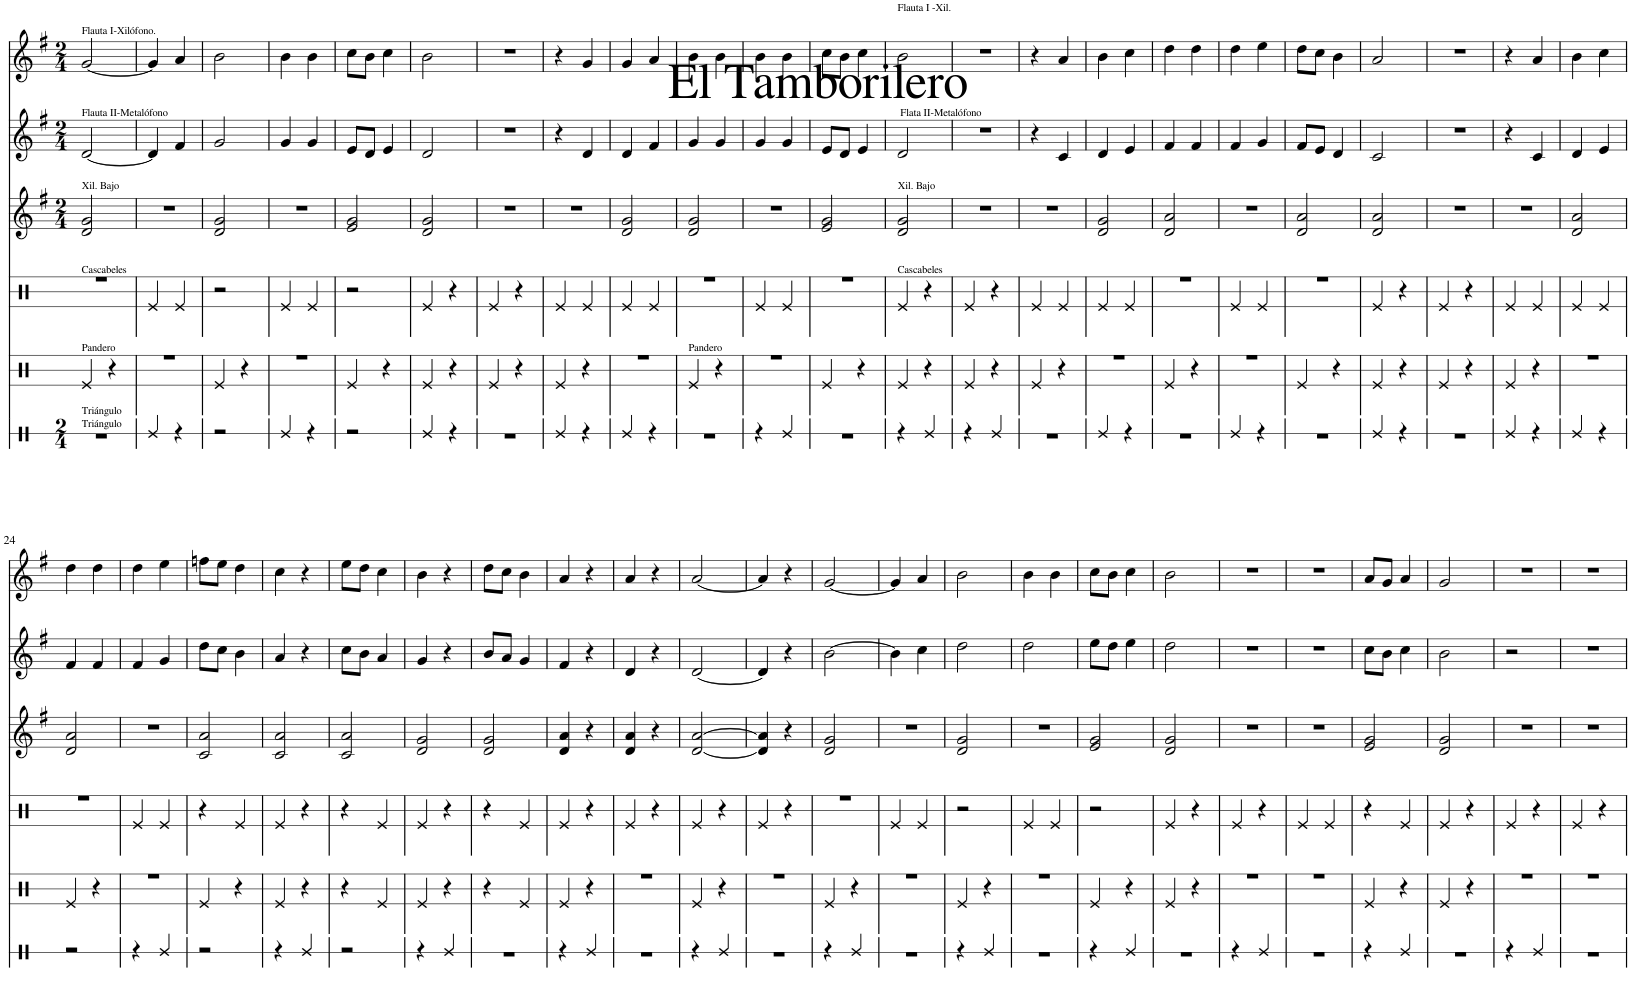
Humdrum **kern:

**kern	**kern	**kern	**kern	**kern	**kern
*part6	*part5	*part4	*part3	*part2	*part1
*staff6	*staff5	*staff4	*staff3	*staff2	*staff1
*I"Triangle	*I"Drumset 3 lines	*I"Drumset 3 lines	*I"Voice	*I"Voice	*I"Voice
*stria1	*stria3	*stria3	*	*	*
*clefX	*clefX	*clefX	*clefG2	*clefG2	*clefG2
*k[]	*k[]	*k[]	*k[f#]	*k[f#]	*k[f#]
*M2/4	*	*	*M2/4	*M2/4	*M2/4
=1	=1	=1	=1	=1	=1
!	!	!	!	!	!LO:TX:a:t=Flauta I-Xilófono.
!	!	!	!	!LO:TX:a:t=Flauta II-Metalófono	!
!	!	!	!LO:TX:a:t=Xil. Bajo	!	!
!	!	!LO:TX:a:t=Cascabeles	!	!	!
!	!LO:TX:a:t=Pandero	!	!	!	!
!LO:TX:a:t=Triángulo	!	!	!	!	!
!LO:TX:a:t=Triángulo	!	!	!	!	!
2r	4Rg/	1r	2d/ 2g/	[2d/	[2g/
.	4r	.	.	.	.
2ryy	2ryy	.	2ryy	2ryy	2ryy
=2	=2	=2	=2	=2	=2
4Re/	1r	4Rg/	2r	4d/]	4g/]
4r	.	4Rg/	.	4f#/	4a/
2ryy	.	2ryy	2ryy	2ryy	2ryy
=3	=3	=3	=3	=3	=3
2r	4Rg/	2r	2d/ 2g/	2g/	2b\
.	4r	.	.	.	.
=4	=4	=4	=4	=4	=4
4Re/	1r	4Rg/	2r	4g/	4b\
4r	.	4Rg/	.	4g/	4b\
2ryy	.	2ryy	2ryy	2ryy	2ryy
=5	=5	=5	=5	=5	=5
2r	4Rg/	2r	2e/ 2g/	8e/L	8cc\L
.	.	.	.	8d/J	8b\J
.	4r	.	.	4e/	4cc\
=6	=6	=6	=6	=6	=6
4Re/	4Rg/	4Rg/	2d/ 2g/	2d/	2b\
4r	4r	4r	.	.	.
=7	=7	=7	=7	=7	=7
2r	4Rg/	4Rg/	2r	2r	2r
.	4r	4r	.	.	.
=8	=8	=8	=8	=8	=8
4Re/	4Rg/	4Rg/	2r	4r	4r
4r	4r	4Rg/	.	4d/	4g/
=9	=9	=9	=9	=9	=9
4Re/	1r	4Rg/	2d/ 2g/	4d/	4g/
4r	.	4Rg/	.	4f#/	4a/
2ryy	.	2ryy	2ryy	2ryy	2ryy
=10	=10	=10	=10	=10	=10
!	!LO:TX:a:t=Pandero	!	!	!	!
2r	4Rg/	1r	2d/ 2g/	4g/	4b\
.	4r	.	.	4g/	4b\
2ryy	2ryy	.	2ryy	2ryy	2ryy
=11	=11	=11	=11	=11	=11
4r	1r	4Rg/	2r	4g/	4b\
4Re/	.	4Rg/	.	4g/	4b\
2ryy	.	2ryy	2ryy	2ryy	2ryy
=12	=12	=12	=12	=12	=12
2r	4Rg/	1r	2e/ 2g/	8e/L	8cc\L
.	.	.	.	8d/J	8b\J
.	4r	.	.	4e/	4cc\
2ryy	2ryy	.	2ryy	2ryy	2ryy
=13	=13	=13	=13	=13	=13
!	!	!	!	!	!LO:TX:a:t=Flauta I -Xil.
!	!	!	!	!LO:TX:a:t=Flata II-Metalófono	!
!	!	!	!LO:TX:a:t=Xil. Bajo	!	!
!	!	!LO:TX:a:t=Cascabeles	!	!	!
4r	4Rg/	4Rg/	2d/ 2g/	2d/	2b\
4Re/	4r	4r	.	.	.
=14	=14	=14	=14	=14	=14
4r	4Rg/	4Rg/	2r	2r	2r
4Re/	4r	4r	.	.	.
=15	=15	=15	=15	=15	=15
2r	4Rg/	4Rg/	2r	4r	4r
.	4r	4Rg/	.	4c/	4a/
=16	=16	=16	=16	=16	=16
4Re/	1r	4Rg/	2d/ 2g/	4d/	4b\
4r	.	4Rg/	.	4e/	4cc\
2ryy	.	2ryy	2ryy	2ryy	2ryy
=17	=17	=17	=17	=17	=17
2r	4Rg/	1r	2d/ 2a/	4f#/	4dd\
.	4r	.	.	4f#/	4dd\
2ryy	2ryy	.	2ryy	2ryy	2ryy
=18	=18	=18	=18	=18	=18
4Re/	1r	4Rg/	2r	4f#/	4dd\
4r	.	4Rg/	.	4g/	4ee\
2ryy	.	2ryy	2ryy	2ryy	2ryy
=19	=19	=19	=19	=19	=19
2r	4Rg/	1r	2d/ 2a/	8f#/L	8dd\L
.	.	.	.	8e/J	8cc\J
.	4r	.	.	4d/	4b\
2ryy	2ryy	.	2ryy	2ryy	2ryy
=20	=20	=20	=20	=20	=20
4Re/	4Rg/	4Rg/	2d/ 2a/	2c/	2a/
4r	4r	4r	.	.	.
=21	=21	=21	=21	=21	=21
2r	4Rg/	4Rg/	2r	2r	2r
.	4r	4r	.	.	.
=22	=22	=22	=22	=22	=22
4Re/	4Rg/	4Rg/	2r	4r	4r
4r	4r	4Rg/	.	4c/	4a/
=23	=23	=23	=23	=23	=23
4Re/	1r	4Rg/	2d/ 2a/	4d/	4b\
4r	.	4Rg/	.	4e/	4cc\
2ryy	.	2ryy	2ryy	2ryy	2ryy
!!LO:LB:g=z
=24	=24	=24	=24	=24	=24
2r	4Rg/	1r	2d/ 2a/	4f#/	4dd\
.	4r	.	.	4f#/	4dd\
2ryy	2ryy	.	2ryy	2ryy	2ryy
=25	=25	=25	=25	=25	=25
4r	1r	4Rg/	2r	4f#/	4dd\
4Re/	.	4Rg/	.	4g/	4ee\
2ryy	.	2ryy	2ryy	2ryy	2ryy
=26	=26	=26	=26	=26	=26
2r	4Rg/	4r	2c/ 2a/	8dd\L	8ffn\L
.	.	.	.	8cc\J	8ee\J
.	4r	4Rg/	.	4b\	4dd\
=27	=27	=27	=27	=27	=27
4r	4Rg/	4Rg/	2c/ 2a/	4a/	4cc\
4Re/	4r	4r	.	4r	4r
=28	=28	=28	=28	=28	=28
2r	4r	4r	2c/ 2a/	8cc\L	8ee\L
.	.	.	.	8b\J	8dd\J
.	4Rg/	4Rg/	.	4a/	4cc\
=29	=29	=29	=29	=29	=29
4r	4Rg/	4Rg/	2d/ 2g/	4g/	4b\
4Re/	4r	4r	.	4r	4r
=30	=30	=30	=30	=30	=30
2r	4r	4r	2d/ 2g/	8b/L	8dd\L
.	.	.	.	8a/J	8cc\J
.	4Rg/	4Rg/	.	4g/	4b\
=31	=31	=31	=31	=31	=31
4r	4Rg/	4Rg/	4d/ 4a/	4f#/	4a/
4Re/	4r	4r	4r	4r	4r
=32	=32	=32	=32	=32	=32
2r	1r	4Rg/	4d/ 4a/	4d/	4a/
.	.	4r	4r	4r	4r
2ryy	.	2ryy	2ryy	2ryy	2ryy
=33	=33	=33	=33	=33	=33
4r	4Rg/	4Rg/	[2d/ [2a/	[2d/	[2a/
4Re/	4r	4r	.	.	.
=34	=34	=34	=34	=34	=34
2r	1r	4Rg/	4d/] 4a/]	4d/]	4a/]
.	.	4r	4r	4r	4r
2ryy	.	2ryy	2ryy	2ryy	2ryy
=35	=35	=35	=35	=35	=35
4r	4Rg/	1r	2d/ 2g/	[2b\	[2g/
4Re/	4r	.	.	.	.
2ryy	2ryy	.	2ryy	2ryy	2ryy
=36	=36	=36	=36	=36	=36
2r	1r	4Rg/	2r	4b\]	4g/]
.	.	4Rg/	.	4cc\	4a/
2ryy	.	2ryy	2ryy	2ryy	2ryy
=37	=37	=37	=37	=37	=37
4r	4Rg/	2r	2d/ 2g/	2dd\	2b\
4Re/	4r	.	.	.	.
=38	=38	=38	=38	=38	=38
2r	1r	4Rg/	2r	2dd\	4b\
.	.	4Rg/	.	.	4b\
2ryy	.	2ryy	2ryy	2ryy	2ryy
=39	=39	=39	=39	=39	=39
4r	4Rg/	2r	2e/ 2g/	8ee\L	8cc\L
.	.	.	.	8dd\J	8b\J
4Re/	4r	.	.	4ee\	4cc\
=40	=40	=40	=40	=40	=40
2r	4Rg/	4Rg/	2d/ 2g/	2dd\	2b\
.	4r	4r	.	.	.
=41	=41	=41	=41	=41	=41
4r	1r	4Rg/	2r	2r	2r
4Re/	.	4r	.	.	.
2ryy	.	2ryy	2ryy	2ryy	2ryy
=42	=42	=42	=42	=42	=42
2r	1r	4Rg/	2r	2r	2r
.	.	4Rg/	.	.	.
2ryy	.	2ryy	2ryy	2ryy	2ryy
=43	=43	=43	=43	=43	=43
4r	4Rg/	4r	2e/ 2g/	8cc\L	8a/L
.	.	.	.	8b\J	8g/J
4Re/	4r	4Rg/	.	4cc\	4a/
=44	=44	=44	=44	=44	=44
2r	4Rg/	4Rg/	2d/ 2g/	2b\	2g/
.	4r	4r	.	.	.
=45	=45	=45	=45	=45	=45
4r	1r	4Rg/	2r	2r	2r
4Re/	.	4r	.	.	.
2ryy	.	2ryy	2ryy	2ryy	2ryy
=46	=46	=46	=46	=46	=46
2r	1r	4Rg/	2r	2r	2r
.	.	4r	.	.	.
2ryy	.	2ryy	2ryy	2ryy	2ryy
=	=	=	=	=	=
*-	*-	*-	*-	*-	*-
